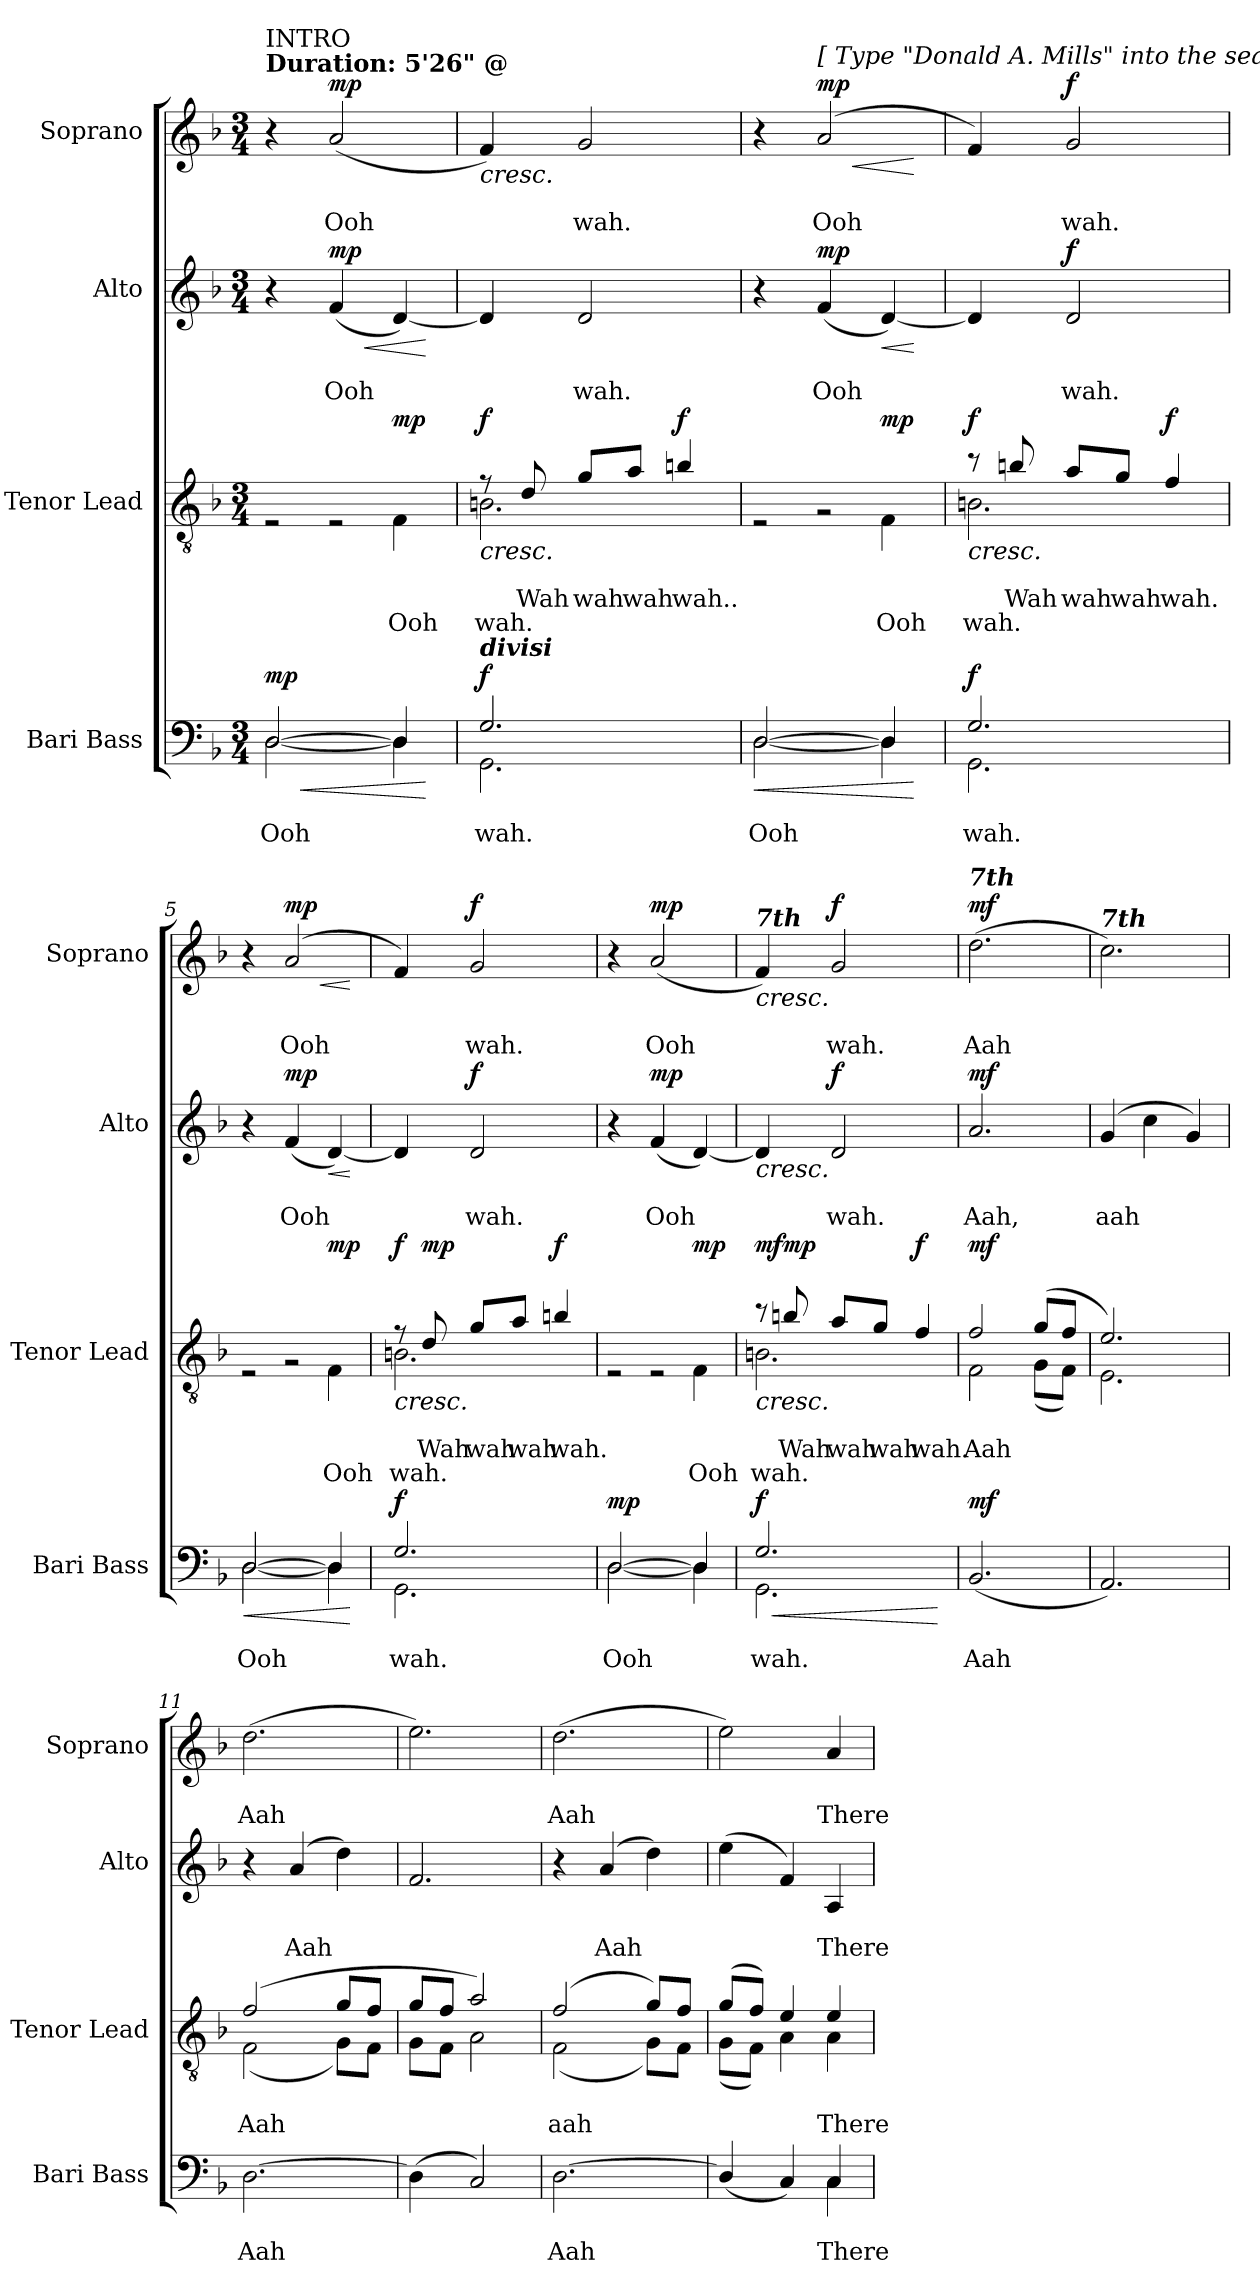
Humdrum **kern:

**kern	**text	**text	**dynam	**kern	**text	**text	**text	**dynam	**kern	**text	**text	**dynam	**kern	**text	**text	**dynam
*part4	*part4	*part4	*part4	*part3	*part3	*part3	*part3	*part3	*part2	*part2	*part2	*part2	*part1	*part1	*part1	*part1
*staff4	*staff4	*staff4	*staff4	*staff3	*staff3	*staff3	*staff3	*staff3	*staff2	*staff2	*staff2	*staff2	*staff1	*staff1	*staff1	*staff1
*I"Bari Bass	*	*	*	*I"Tenor Lead	*	*	*	*	*I"Alto	*	*	*	*I"Soprano	*	*	*
*I'Bari Bass	*	*	*	*I'Tenor  Lead	*	*	*	*	*I'Alto	*	*	*	*I'Soprano	*	*	*
*clefF4	*	*	*	*clefGv2	*	*	*	*	*clefG2	*	*	*	*clefG2	*	*	*
*k[b-]	*	*	*	*k[b-]	*	*	*	*	*k[b-]	*	*	*	*k[b-]	*	*	*
*M3/4	*	*	*	*M3/4	*	*	*	*	*M3/4	*	*	*	*M3/4	*	*	*
*MM100	*	*	*	*MM100	*	*	*	*	*MM100	*	*	*	*MM100	*	*	*
=1	=1	=1	=1	=1	=1	=1	=1	=1	=1	=1	=1	=1	=1	=1	=1	=1
!	!	!	!	!	!	!	!	!	!	!	!	!	!LO:TX:a:B:t=Duration&colon; 5'26" @	!	!	!
!	!	!	!	!	!	!	!	!	!	!	!	!	!LO:TX:a:t=INTRO	!	!	!
!	!	!	!LO:HP:b	!	!	!	!	!	!	!	!	!	!	!	!	!
*^	*	*	*	*^	*	*	*	*	*	*	*	*	*	*	*	*
!	!	!	!	!LO:DY:n=1:a	!	!	!	!	!	!	!	!	!	!	!	!	!	!
[2D/	[2D\	.	Ooh	< mp	4ryy	2r	.	.	.	.	4r	.	.	.	4r	.	.	.
!	!	!	!	!	!	!	!	!	!	!	!	!	!	!LO:HP:b	!	!	!	!
!	!	!	!	!	!	!	!	!	!	!	!	!	!	!LO:DY:n=1:a	!	!	!	!LO:DY:a
.	.	.	.	.	2rE	.	.	.	.	.	(4f/	.	Ooh	< mp	(2a/	.	Ooh	mp
!	!	!	!	!	!	!	!	!	!	!LO:DY:a	!	!	!	!	!	!	!	!
4D/]	4D\]	.	.	.	.	4F\	.	.	Ooh	mp	[4d/)	.	.	.	.	.	.	.
*v	*v	*	*	*	*	*	*	*	*	*	*	*	*	*	*	*	*	*
*	*	*	*	*v	*v	*	*	*	*	*	*	*	*	*	*	*	*
.	.	.	[	.	.	.	.	.	.	.	.	[	.	.	.	.
=2	=2	=2	=2	=2	=2	=2	=2	=2	=2	=2	=2	=2	=2	=2	=2	=2
*^	*	*	*	*	*	*	*	*	*	*	*	*	*	*	*	*
!	!	!	!	!	!	!	!	!	!	!	!	!	!	!LO:TX:a:Bi:t=7th	!	!	!
!	!	!	!	!	!LO:TX:a:Bi:t=divisi	!	!	!	!	!	!	!	!	!	!	!	!
!LO:TX:a:Bi:t=divisi	!	!	!	!	!	!	!	!	!	!	!	!	!	!	!	!	!
!	!	!	!	!LO:DY:a	!	!	!	!	!LO:HP:b	!	!	!	!	!	!	!	!LO:HP:b
*	*	*	*	*	*^	*	*	*	*	*^	*	*	*	*^	*	*	*
!	!	!	!	!	!	!	!	!	!	!LO:DY:n=1:a	!	!	!	!	!	!	!	!	!	!
2.G/	2.GG\	.	wah.	f	8r	2.Bn\	.	.	wah.	< f	4d/]	4ryy	.	.	.	4f/)	4ryy	.	.	<
!	!	!	!	!	!	!	!	!	!	!LO:DY:n=2:a	!	!	!	!	!	!	!	!	!	!
!	!	!	!	!	!	!	!	!	!	!LO:DY:n=3:a	!	!	!	!	!	!	!	!	!	!
.	.	.	.	.	8d/	.	.	Wah	.	mf mp	.	.	.	.	.	.	.	.	.	.
!	!	!	!	!	!	!	!	!	!	!	!	!	!	!	!LO:DY:a	!	!	!	!	!
!	!	!	!	!	!	!	!	!	!	!	!	!	!	!	!LO:DY:n=1:a	!	!	!	!	!LO:DY:a
!	!	!	!	!	!	!	!	!	!	!	!	!	!	!	!	!	!	!	!	!LO:DY:n=1:a
.	.	.	.	.	8g/L	.	.	wah	.	.	2d/	4d/yy	.	wah.	mf f	2g/	4g/yy	.	wah.	mf f
.	.	.	.	.	8a/J	.	.	wah	.	.	.	.	.	.	.	.	.	.	.	.
!	!	!	!	!	!	!	!	!	!	!LO:DY:n=4:a	!	!	!	!	!	!	!	!	!	!
.	.	.	.	.	4bn/	.	.	wah..	.	f	.	4d/yy	.	.	.	.	4g/yy	.	.	.
*v	*v	*	*	*	*	*	*	*	*	*	*v	*v	*	*	*	*v	*v	*	*	*
*	*	*	*	*v	*v	*	*	*	*	*	*	*	*	*	*	*	*
.	.	.	.	.	.	.	.	[	.	.	.	.	.	.	.	[
=3	=3	=3	=3	=3	=3	=3	=3	=3	=3	=3	=3	=3	=3	=3	=3	=3
!	!	!	!LO:HP:b	!	!	!	!	!	!	!	!	!	!	!	!	!
*^	*	*	*	*^	*	*	*	*	*	*	*	*	*^	*	*	*
!	!	!	!	!LO:DY:n=1:a	!	!	!	!	!	!	!	!	!	!	!	!	!	!	!
!	!	!	!	!LO:DY:n=2:a	!	!	!	!	!	!	!	!	!	!	!	!	!	!	!
[2D/	[2D\	.	Ooh	< mp mp	4ryy	2r	.	.	.	.	4r	.	.	.	4r	4ryy	.	.	.
!	!	!	!	!	!	!	!	!	!	!	!	!	!	!	!LO:TX:a:t=[ Type "Donald A. Mills" into the search rectangle on the web site www.SheetMusicPlus.com to see all of his arrangements and compositions. ]	!	!	!	!
!	!	!	!	!	!	!	!	!	!	!	!	!	!	!LO:DY:a	!	!	!	!	!LO:HP:b
!	!	!	!	!	!	!	!	!	!	!	!	!	!	!	!	!	!	!	!LO:DY:n=1:a
.	.	.	.	.	2rG	.	.	.	.	.	(4f/	.	Ooh	mp	(2a/	4a/yy	.	Ooh	< mp
!	!	!	!	!	!	!	!	!	!	!LO:DY:a	!	!	!	!LO:HP:b	!	!	!	!	!
4D/]	4D\]	.	.	.	.	4F\	.	.	Ooh	mp	[4d/)	.	.	<	.	4ryy	.	.	.
*v	*v	*	*	*	*	*	*	*	*	*	*	*	*	*	*v	*v	*	*	*
*	*	*	*	*v	*v	*	*	*	*	*	*	*	*	*	*	*	*
.	.	.	[	.	.	.	.	.	.	.	.	[	.	.	.	[
=4	=4	=4	=4	=4	=4	=4	=4	=4	=4	=4	=4	=4	=4	=4	=4	=4
*^	*	*	*	*	*	*	*	*	*	*	*	*	*	*	*	*
!	!	!	!	!	!	!	!	!	!	!	!	!	!	!LO:TX:a:Bi:t=7th	!	!	!
!	!	!	!	!LO:DY:a	!	!	!	!	!LO:HP:b	!	!	!	!	!	!	!	!
*	*	*	*	*	*^	*	*	*	*	*^	*	*	*	*^	*	*	*
!	!	!	!	!	!	!	!	!	!	!LO:DY:n=1:a	!	!	!	!	!	!	!	!	!	!
2.G/	2.GG\	.	wah.	f	8r	2.Bn\	.	.	wah.	< f	4d/]	4ryy	.	.	.	4f/)	4ryy	.	.	.
!	!	!	!	!	!	!	!	!	!	!LO:DY:n=2:a	!	!	!	!	!	!	!	!	!	!
!	!	!	!	!	!	!	!	!	!	!LO:DY:n=3:a	!	!	!	!	!	!	!	!	!	!
.	.	.	.	.	8bn/	.	.	Wah	.	mf mp	.	.	.	.	.	.	.	.	.	.
!	!	!	!	!	!	!	!	!	!	!	!	!	!	!	!LO:DY:a	!	!	!	!	!LO:DY:a
.	.	.	.	.	8a/L	.	.	wah	.	.	2d/	4d/yy	.	wah.	f	2g/	4g/yy	.	wah.	f
.	.	.	.	.	8g/J	.	.	wah	.	.	.	.	.	.	.	.	.	.	.	.
!	!	!	!	!	!	!	!	!	!	!LO:DY:n=4:a	!	!	!	!	!	!	!	!	!	!
.	.	.	.	.	4f/	.	.	wah.	.	f	.	4d/yy	.	.	.	.	4g/yy	.	.	.
*v	*v	*	*	*	*	*	*	*	*	*	*v	*v	*	*	*	*v	*v	*	*	*
*	*	*	*	*v	*v	*	*	*	*	*	*	*	*	*	*	*	*
.	.	.	.	.	.	.	.	[	.	.	.	.	.	.	.	.
=5	=5	=5	=5	=5	=5	=5	=5	=5	=5	=5	=5	=5	=5	=5	=5	=5
!	!	!	!LO:HP:b	!	!	!	!	!	!	!	!	!	!	!	!	!
*^	*	*	*	*^	*	*	*	*	*	*	*	*	*^	*	*	*
!	!	!	!	!LO:DY:n=1:a	!	!	!	!	!	!	!	!	!	!	!	!	!	!	!
!	!	!	!	!LO:DY:n=2:a	!	!	!	!	!	!	!	!	!	!	!	!	!	!	!
[2D/	[2D\	.	Ooh	< mp mp	4ryy	2r	.	.	.	.	4r	.	.	.	4r	4ryy	.	.	.
!	!	!	!	!	!	!	!	!	!	!	!	!	!	!LO:DY:a	!	!	!	!	!LO:HP:b
!	!	!	!	!	!	!	!	!	!	!	!	!	!	!	!	!	!	!	!LO:DY:n=1:a
.	.	.	.	.	2rG	.	.	.	.	.	(4f/	.	Ooh	mp	(2a/	4a/yy	.	Ooh	< mp
!	!	!	!	!	!	!	!	!	!	!LO:DY:a	!	!	!	!LO:HP:b	!	!	!	!	!
4D/]	4D\]	.	.	.	.	4F\	.	.	Ooh	mp	[4d/)	.	.	<	.	4ryy	.	.	.
*v	*v	*	*	*	*	*	*	*	*	*	*	*	*	*	*v	*v	*	*	*
*	*	*	*	*v	*v	*	*	*	*	*	*	*	*	*	*	*	*
.	.	.	[	.	.	.	.	.	.	.	.	[	.	.	.	[
=6	=6	=6	=6	=6	=6	=6	=6	=6	=6	=6	=6	=6	=6	=6	=6	=6
*^	*	*	*	*	*	*	*	*	*	*	*	*	*	*	*	*
*	*^	*	*	*	*	*	*	*	*	*	*	*	*	*	*	*	*
!	!	!	!	!	!	!	!	!	!	!	!	!	!	!	!LO:TX:a:Bi:t=7th	!	!	!
!	!	!	!	!	!LO:DY:a	!	!	!	!	!LO:HP:b	!	!	!	!	!	!	!	!
*	*	*	*	*	*	*^	*	*	*	*	*^	*	*	*	*^	*	*	*
*	*	*	*	*	*	*	*	*	*	*	*	*	*^	*	*	*	*	*	*	*	*
!	!	!	!	!	!	!	!	!	!	!	!LO:DY:n=1:a	!	!	!	!	!	!	!	!	!	!	!
2.G/	2.GG\	2G/yy	.	wah.	f	8r	2.Bn\	.	.	wah.	< f	4d/]	4ryy	4ryy	.	.	.	4f/)	4ryy	.	.	.
!	!	!	!	!	!	!	!	!	!	!	!LO:DY:n=2:a	!	!	!	!	!	!	!	!	!	!	!
.	.	.	.	.	.	8d/	.	.	Wah	.	mp	.	.	.	.	.	.	.	.	.	.	.
!	!	!	!	!	!	!	!	!	!	!	!	!	!	!	!	!	!LO:DY:a	!	!	!	!	!LO:DY:a
.	.	.	.	.	.	8g/L	.	.	wah	.	.	2d/	2ryy	4f/yy	.	wah.	f	2g/	4g/yy	.	wah.	f
.	.	.	.	.	.	8a/J	.	.	wah	.	.	.	.	.	.	.	.	.	.	.	.	.
!	!	!	!	!	!	!	!	!	!	!	!LO:DY:n=3:a	!	!	!	!	!	!	!	!	!	!	!
.	.	4G/yy	.	.	.	4bn/	.	.	wah.	.	f	.	.	4f/yy	.	.	.	.	4g/yy	.	.	.
*v	*v	*v	*	*	*	*	*	*	*	*	*	*v	*v	*v	*	*	*	*v	*v	*	*	*
*	*	*	*	*v	*v	*	*	*	*	*	*	*	*	*	*	*	*
.	.	.	.	.	.	.	.	[	.	.	.	.	.	.	.	.
=7	=7	=7	=7	=7	=7	=7	=7	=7	=7	=7	=7	=7	=7	=7	=7	=7
*^	*	*	*	*^	*	*	*	*	*	*	*	*	*	*	*	*
!	!	!	!	!LO:DY:a	!	!	!	!	!	!	!	!	!	!	!	!	!	!
[2D/	[2D\	.	Ooh	mp	4ryy	2r	.	.	.	.	4r	.	.	.	4r	.	.	.
!	!	!	!	!	!	!	!	!	!	!	!	!	!	!LO:DY:a	!	!	!	!LO:DY:a
.	.	.	.	.	2rE	.	.	.	.	.	(4f/	.	Ooh	mp	(2a/	.	Ooh	mp
!	!	!	!	!	!	!	!	!	!	!LO:DY:a	!	!	!	!	!	!	!	!
4D/]	4D\]	.	.	.	.	4F\	.	.	Ooh	mp	[4d/)	.	.	.	.	.	.	.
!!LO:LB:g=z
=8	=8	=8	=8	=8	=8	=8	=8	=8	=8	=8	=8	=8	=8	=8	=8	=8	=8	=8
!	!	!	!	!	!	!	!	!	!	!	!	!	!	!	!LO:TX:a:Bi:t=7th	!	!	!
!	!	!	!	!LO:HP:b	!	!	!	!	!	!LO:HP:b	!	!	!	!LO:HP:b	!	!	!	!LO:HP:b
!	!	!	!	!LO:DY:n=1:a	!	!	!	!	!	!LO:DY:n=1:a	!	!	!	!	!	!	!	!
2.G/	2.GG\	.	wah.	< f	8r	2.Bn\	.	.	wah.	< mf	4d/]	.	.	<	4f/)	.	.	<
!	!	!	!	!	!	!	!	!	!	!LO:DY:n=2:a	!	!	!	!	!	!	!	!
.	.	.	.	.	8bn/	.	.	Wah	.	mp	.	.	.	.	.	.	.	.
!	!	!	!	!	!	!	!	!	!	!	!	!	!	!LO:DY:a	!	!	!	!LO:DY:a
.	.	.	.	.	8a/L	.	.	wah	.	.	2d/	.	wah.	f	2g/	.	wah.	f
.	.	.	.	.	8g/J	.	.	wah	.	.	.	.	.	.	.	.	.	.
!	!	!	!	!	!	!	!	!	!	!LO:DY:n=3:a	!	!	!	!	!	!	!	!
.	.	.	.	.	4f/	.	.	wah.	.	f	.	.	.	.	.	.	.	.
*v	*v	*	*	*	*	*	*	*	*	*	*	*	*	*	*	*	*	*
*	*	*	*	*v	*v	*	*	*	*	*	*	*	*	*	*	*	*
.	.	.	[	.	.	.	.	[	.	.	.	[	.	.	.	[
=9	=9	=9	=9	=9	=9	=9	=9	=9	=9	=9	=9	=9	=9	=9	=9	=9
*	*	*	*	*^	*	*	*	*	*	*	*	*	*	*	*	*
!	!	!	!	!	!	!	!	!	!	!	!	!	!	!LO:TX:a:Bi:t=7th	!	!	!
!	!	!	!LO:DY:a	!	!	!	!	!	!LO:DY:a	!	!	!	!LO:DY:a	!	!	!	!LO:DY:a
(2.BB-/	.	Aah	mf	2f/	2F\	.	Aah	.	mf	2.a/	.	Aah,	mf	(2.dd\	.	Aah	mf
.	.	.	.	(8g/L	(8G\L	.	.	.	.	.	.	.	.	.	.	.	.
.	.	.	.	8f/J	8F\J)	.	.	.	.	.	.	.	.	.	.	.	.
=10	=10	=10	=10	=10	=10	=10	=10	=10	=10	=10	=10	=10	=10	=10	=10	=10	=10
!	!	!	!	!	!	!	!	!	!	!	!	!	!	!LO:TX:a:Bi:t=7th	!	!	!
2.AA/)	.	.	.	2.e/)	2.E\	.	.	.	.	(4g/	.	aah	.	2.cc\)	.	.	.
.	.	.	.	.	.	.	.	.	.	4cc\	.	.	.	.	.	.	.
.	.	.	.	.	.	.	.	.	.	4g/)	.	.	.	.	.	.	.
=11	=11	=11	=11	=11	=11	=11	=11	=11	=11	=11	=11	=11	=11	=11	=11	=11	=11
[2.D\	.	Aah	.	(2f/	(2F\	.	Aah	.	.	4r	.	.	.	(2.dd\	.	Aah	.
.	.	.	.	.	.	.	.	.	.	(4a/	.	Aah	.	.	.	.	.
.	.	.	.	8g/L	8G\L)	.	.	.	.	4dd\)	.	.	.	.	.	.	.
.	.	.	.	8f/J	8F\J	.	.	.	.	.	.	.	.	.	.	.	.
=12	=12	=12	=12	=12	=12	=12	=12	=12	=12	=12	=12	=12	=12	=12	=12	=12	=12
(4D\]	.	.	.	8g/L	8G\L	.	.	.	.	2.f/	.	.	.	2.ee\)	.	.	.
.	.	.	.	8f/J	8F\J	.	.	.	.	.	.	.	.	.	.	.	.
2C/)	.	.	.	2a/)	2A\	.	.	.	.	.	.	.	.	.	.	.	.
=13	=13	=13	=13	=13	=13	=13	=13	=13	=13	=13	=13	=13	=13	=13	=13	=13	=13
[2.D\	.	Aah	.	(2f/	(2F\	.	aah	.	.	4r	.	.	.	(2.dd\	.	Aah	.
.	.	.	.	.	.	.	.	.	.	(4a/	.	Aah	.	.	.	.	.
.	.	.	.	8g/L)	8G\L)	.	.	.	.	4dd\)	.	.	.	.	.	.	.
.	.	.	.	8f/J	8F\J	.	.	.	.	.	.	.	.	.	.	.	.
=14	=14	=14	=14	=14	=14	=14	=14	=14	=14	=14	=14	=14	=14	=14	=14	=14	=14
*^	*	*	*	*	*	*	*	*	*	*	*	*	*	*	*	*	*
(4D/]	2ryy	.	.	.	(8g/L	(8G\L	.	.	.	.	(4ee\	.	.	.	2ee\)	.	.	.
.	.	.	.	.	8f/J)	8F\J)	.	.	.	.	.	.	.	.	.	.	.	.
4C/)	.	.	.	.	4e/	4A\	.	.	.	.	4f/)	.	.	.	.	.	.	.
4C/	4C\	.	There	.	4e/	4A\	.	There	.	.	4A/	.	There	.	4a/	.	There	.
*v	*v	*	*	*	*	*	*	*	*	*	*	*	*	*	*	*	*	*
*	*	*	*	*v	*v	*	*	*	*	*	*	*	*	*	*	*	*
=	=	=	=	=	=	=	=	=	=	=	=	=	=	=	=	=
*-	*-	*-	*-	*-	*-	*-	*-	*-	*-	*-	*-	*-	*-	*-	*-	*-
